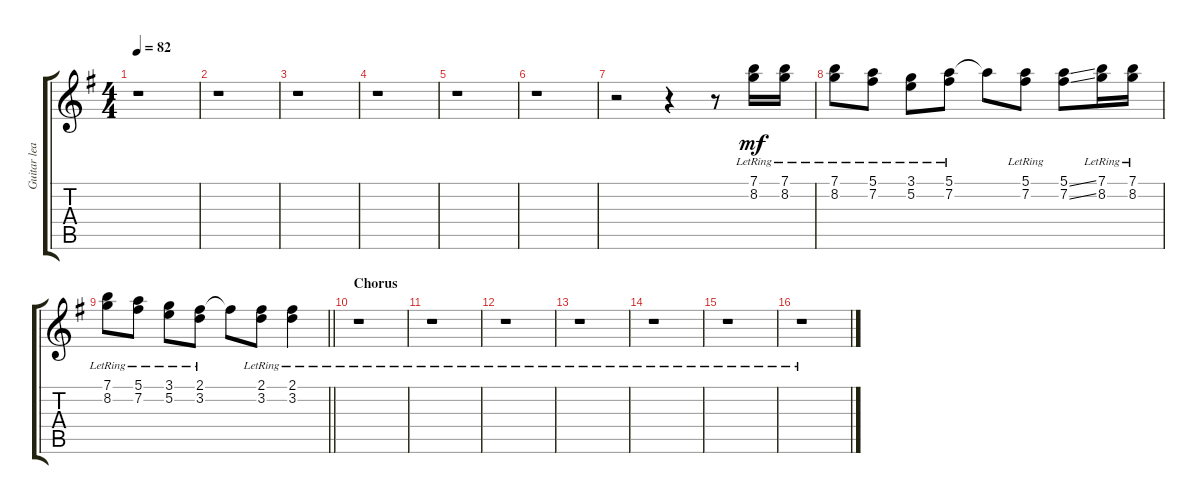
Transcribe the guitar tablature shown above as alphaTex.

\track ("Guitar lead" "Guitar lea") {solo instrument overdrivenguitar}
\staff {score tabs}
\tuning (E4 B3 G3 D3 A2 E2) {hide}
\ts (4 4)
\tempo 82
\clef g2
\ks eminor
r.1{dy mf} |
r.1 |
r.1 |
r.1 |
r.1 |
r.1 |
r.2 r.4 r.8 (7.1{lr} 8.2{lr}).16 (7.1{lr} 8.2{lr}).16 |
(7.1{lr} 8.2{lr}).8 (5.1{lr} 7.2{lr}).8 (3.1{lr} 5.2{lr}).8 (5.1{lr} 7.2{lr}).8 5.1{t}.8 (5.1{lr} 7.2{lr}).8 (5.1{ss} 7.2{ss}).8 (7.1{lr} 8.2{lr}).16 (7.1{lr} 8.2{lr}).16 |
\barLineRight lightlight
(7.1{lr} 8.2{lr}).8 (5.1{lr} 7.2{lr}).8 (3.1{lr} 5.2{lr}).8 (2.1{lr} 3.2{lr}).8 2.1{t}.8 (2.1{lr} 3.2{lr}).8 (2.1{lr} 3.2{lr}).4 |
\section ("" "Chorus")
r.1 |
r.1 |
r.1 |
r.1 |
r.1 |
r.1 |
r.1
